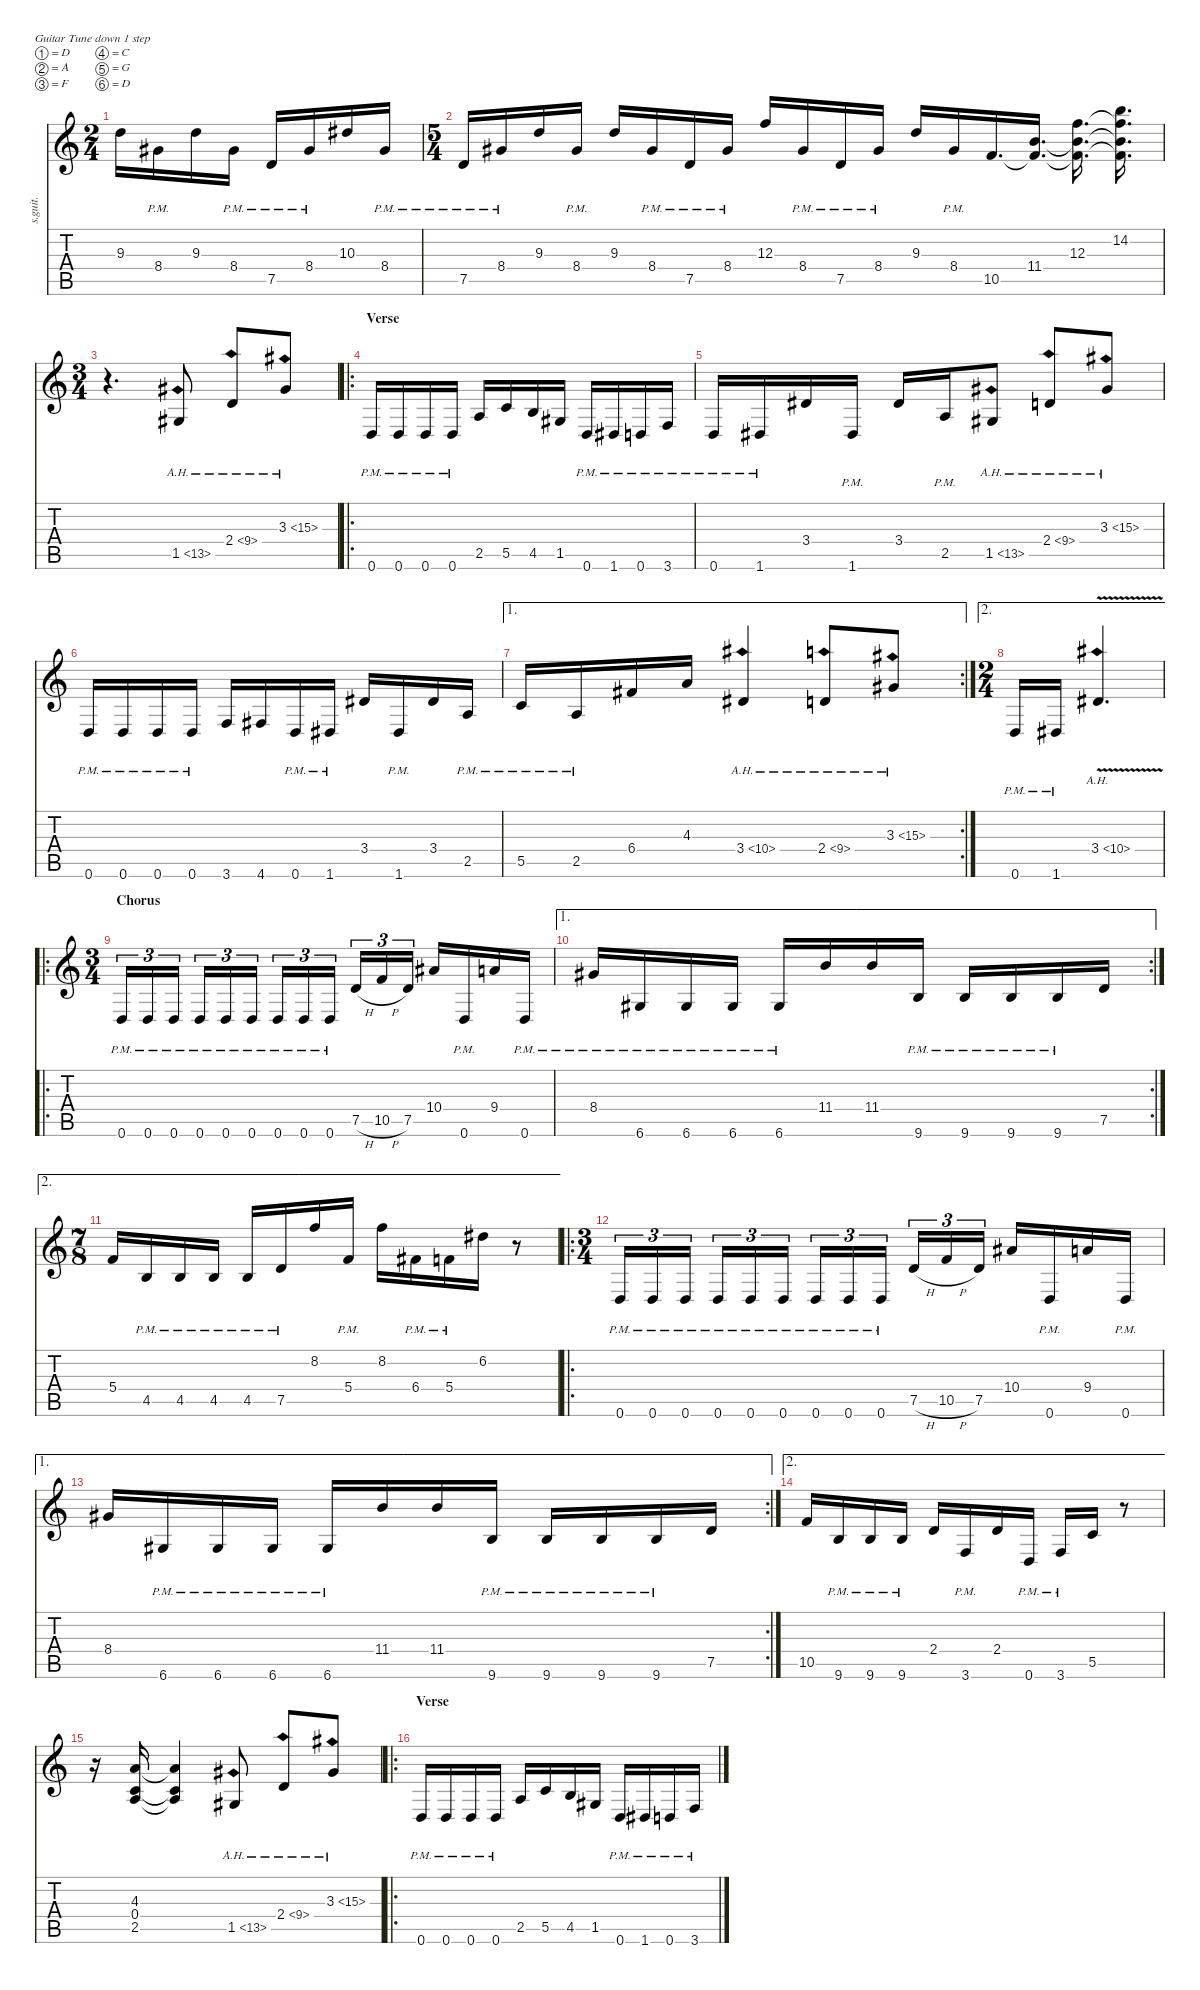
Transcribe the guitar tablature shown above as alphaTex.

\defaultSystemsLayout 4
\hideDynamics
\bracketExtendMode nobrackets
\track ("Christian Muenzner" "s.guit.") {instrument distortionguitar}
\staff {score tabs}
\tuning (D4 A3 F3 C3 G2 D2)
\ts (2 4)
\beaming (8 2 2 2 2)
\tempo (112 hide)
\clef g2
\ks c
9.3.16{lyrics (0 "") lyrics (1 "") lyrics (2 "") lyrics (3 "") lyrics (4 "") dy f} 8.4{pm acc #}.16{lyrics (0 "") lyrics (1 "") lyrics (2 "") lyrics (3 "") lyrics (4 "")} 9.3.16{lyrics (0 "") lyrics (1 "") lyrics (2 "") lyrics (3 "") lyrics (4 "")} 8.4{pm acc #}.16{lyrics (0 "") lyrics (1 "") lyrics (2 "") lyrics (3 "") lyrics (4 "")} 7.5{pm}.16{lyrics (0 "") lyrics (1 "") lyrics (2 "") lyrics (3 "") lyrics (4 "")} 8.4{pm acc #}.16{lyrics (0 "") lyrics (1 "") lyrics (2 "") lyrics (3 "") lyrics (4 "")} 10.3{acc #}.16{lyrics (0 "") lyrics (1 "") lyrics (2 "") lyrics (3 "") lyrics (4 "")} 8.4{pm acc #}.16{lyrics (0 "") lyrics (1 "") lyrics (2 "") lyrics (3 "") lyrics (4 "")} |
\ts (5 4)
\beaming (8 2 2 2 2)
7.5{pm}.16{lyrics (0 "") lyrics (1 "") lyrics (2 "") lyrics (3 "") lyrics (4 "")} 8.4{pm acc #}.16{lyrics (0 "") lyrics (1 "") lyrics (2 "") lyrics (3 "") lyrics (4 "")} 9.3.16{lyrics (0 "") lyrics (1 "") lyrics (2 "") lyrics (3 "") lyrics (4 "")} 8.4{pm acc #}.16{lyrics (0 "") lyrics (1 "") lyrics (2 "") lyrics (3 "") lyrics (4 "")} 9.3.16{lyrics (0 "") lyrics (1 "") lyrics (2 "") lyrics (3 "") lyrics (4 "")} 8.4{pm acc #}.16{lyrics (0 "") lyrics (1 "") lyrics (2 "") lyrics (3 "") lyrics (4 "")} 7.5{pm}.16{lyrics (0 "") lyrics (1 "") lyrics (2 "") lyrics (3 "") lyrics (4 "")} 8.4{pm acc #}.16{lyrics (0 "") lyrics (1 "") lyrics (2 "") lyrics (3 "") lyrics (4 "")} 12.3.16{lyrics (0 "") lyrics (1 "") lyrics (2 "") lyrics (3 "") lyrics (4 "")} 8.4{pm acc #}.16{lyrics (0 "") lyrics (1 "") lyrics (2 "") lyrics (3 "") lyrics (4 "")} 7.5{pm}.16{lyrics (0 "") lyrics (1 "") lyrics (2 "") lyrics (3 "") lyrics (4 "")} 8.4{pm acc #}.16{lyrics (0 "") lyrics (1 "") lyrics (2 "") lyrics (3 "") lyrics (4 "")} 9.3.16{lyrics (0 "") lyrics (1 "") lyrics (2 "") lyrics (3 "") lyrics (4 "")} 8.4{pm acc #}.16{lyrics (0 "") lyrics (1 "") lyrics (2 "") lyrics (3 "") lyrics (4 "")} 10.5.16{d lyrics (0 "") lyrics (1 "") lyrics (2 "") lyrics (3 "") lyrics (4 "")} (11.4 10.5{t}).16{d lyrics (0 "") lyrics (1 "") lyrics (2 "") lyrics (3 "") lyrics (4 "")} (12.3 11.4{t} 10.5{t}).16{d lyrics (0 "") lyrics (1 "") lyrics (2 "") lyrics (3 "") lyrics (4 "")} (14.2 12.3{t} 11.4{t} 10.5{t}).16{d lyrics (0 "") lyrics (1 "") lyrics (2 "") lyrics (3 "") lyrics (4 "")} |
\ts (3 4)
\beaming (8 2 2 2 2)
r.4{d} 1.5{ah 12 acc #}.8{lyrics (0 "") lyrics (1 "") lyrics (2 "") lyrics (3 "") lyrics (4 "")} 2.4{ah 7}.8{lyrics (0 "") lyrics (1 "") lyrics (2 "") lyrics (3 "") lyrics (4 "")} 3.3{ah 12 acc #}.8{lyrics (0 "") lyrics (1 "") lyrics (2 "") lyrics (3 "") lyrics (4 "")} |
\ro
\section ("" "Verse")
0.6{pm}.16{lyrics (0 "") lyrics (1 "") lyrics (2 "") lyrics (3 "") lyrics (4 "")} 0.6{pm}.16{lyrics (0 "") lyrics (1 "") lyrics (2 "") lyrics (3 "") lyrics (4 "")} 0.6{pm}.16{lyrics (0 "") lyrics (1 "") lyrics (2 "") lyrics (3 "") lyrics (4 "")} 0.6{pm}.16{lyrics (0 "") lyrics (1 "") lyrics (2 "") lyrics (3 "") lyrics (4 "")} 2.5.16{lyrics (0 "") lyrics (1 "") lyrics (2 "") lyrics (3 "") lyrics (4 "")} 5.5.16{lyrics (0 "") lyrics (1 "") lyrics (2 "") lyrics (3 "") lyrics (4 "")} 4.5.16{lyrics (0 "") lyrics (1 "") lyrics (2 "") lyrics (3 "") lyrics (4 "")} 1.5{acc #}.16{lyrics (0 "") lyrics (1 "") lyrics (2 "") lyrics (3 "") lyrics (4 "")} 0.6{pm}.16{lyrics (0 "") lyrics (1 "") lyrics (2 "") lyrics (3 "") lyrics (4 "")} 1.6{pm acc #}.16{lyrics (0 "") lyrics (1 "") lyrics (2 "") lyrics (3 "") lyrics (4 "")} 0.6{pm}.16{lyrics (0 "") lyrics (1 "") lyrics (2 "") lyrics (3 "") lyrics (4 "")} 3.6{pm}.16{lyrics (0 "") lyrics (1 "") lyrics (2 "") lyrics (3 "") lyrics (4 "")} |
0.6{pm}.16{lyrics (0 "") lyrics (1 "") lyrics (2 "") lyrics (3 "") lyrics (4 "")} 1.6{pm acc #}.16{lyrics (0 "") lyrics (1 "") lyrics (2 "") lyrics (3 "") lyrics (4 "")} 3.4{acc #}.16{lyrics (0 "") lyrics (1 "") lyrics (2 "") lyrics (3 "") lyrics (4 "")} 1.6{pm acc #}.16{lyrics (0 "") lyrics (1 "") lyrics (2 "") lyrics (3 "") lyrics (4 "")} 3.4{acc #}.16{lyrics (0 "") lyrics (1 "") lyrics (2 "") lyrics (3 "") lyrics (4 "")} 2.5{pm}.16{lyrics (0 "") lyrics (1 "") lyrics (2 "") lyrics (3 "") lyrics (4 "")} 1.5{ah 12 acc #}.8{lyrics (0 "") lyrics (1 "") lyrics (2 "") lyrics (3 "") lyrics (4 "")} 2.4{ah 7}.8{lyrics (0 "") lyrics (1 "") lyrics (2 "") lyrics (3 "") lyrics (4 "")} 3.3{ah 12 acc #}.8{lyrics (0 "") lyrics (1 "") lyrics (2 "") lyrics (3 "") lyrics (4 "")} |
0.6{pm}.16{lyrics (0 "") lyrics (1 "") lyrics (2 "") lyrics (3 "") lyrics (4 "")} 0.6{pm}.16{lyrics (0 "") lyrics (1 "") lyrics (2 "") lyrics (3 "") lyrics (4 "")} 0.6{pm}.16{lyrics (0 "") lyrics (1 "") lyrics (2 "") lyrics (3 "") lyrics (4 "")} 0.6{pm}.16{lyrics (0 "") lyrics (1 "") lyrics (2 "") lyrics (3 "") lyrics (4 "")} 3.6.16{lyrics (0 "") lyrics (1 "") lyrics (2 "") lyrics (3 "") lyrics (4 "")} 4.6{acc #}.16{lyrics (0 "") lyrics (1 "") lyrics (2 "") lyrics (3 "") lyrics (4 "")} 0.6{pm}.16{lyrics (0 "") lyrics (1 "") lyrics (2 "") lyrics (3 "") lyrics (4 "")} 1.6{pm acc #}.16{lyrics (0 "") lyrics (1 "") lyrics (2 "") lyrics (3 "") lyrics (4 "")} 3.4{acc #}.16{lyrics (0 "") lyrics (1 "") lyrics (2 "") lyrics (3 "") lyrics (4 "")} 1.6{pm acc #}.16{lyrics (0 "") lyrics (1 "") lyrics (2 "") lyrics (3 "") lyrics (4 "")} 3.4{acc #}.16{lyrics (0 "") lyrics (1 "") lyrics (2 "") lyrics (3 "") lyrics (4 "")} 2.5{pm}.16{lyrics (0 "") lyrics (1 "") lyrics (2 "") lyrics (3 "") lyrics (4 "")} |
\ae 1
\rc 2
5.5{pm}.16{lyrics (0 "") lyrics (1 "") lyrics (2 "") lyrics (3 "") lyrics (4 "")} 2.5{pm}.16{lyrics (0 "") lyrics (1 "") lyrics (2 "") lyrics (3 "") lyrics (4 "")} 6.4{acc #}.16{lyrics (0 "") lyrics (1 "") lyrics (2 "") lyrics (3 "") lyrics (4 "")} 4.3.16{lyrics (0 "") lyrics (1 "") lyrics (2 "") lyrics (3 "") lyrics (4 "")} 3.4{ah 7 acc #}.4{lyrics (0 "") lyrics (1 "") lyrics (2 "") lyrics (3 "") lyrics (4 "")} 2.4{ah 7}.8{lyrics (0 "") lyrics (1 "") lyrics (2 "") lyrics (3 "") lyrics (4 "")} 3.3{ah 12 acc #}.8{lyrics (0 "") lyrics (1 "") lyrics (2 "") lyrics (3 "") lyrics (4 "")} |
\ae 2
\ts (2 4)
\beaming (8 2 2 2 2)
0.6{pm}.16{lyrics (0 "") lyrics (1 "") lyrics (2 "") lyrics (3 "") lyrics (4 "")} 1.6{pm acc #}.16{lyrics (0 "") lyrics (1 "") lyrics (2 "") lyrics (3 "") lyrics (4 "")} 3.4{ah 7 v acc #}.4{d lyrics (0 "") lyrics (1 "") lyrics (2 "") lyrics (3 "") lyrics (4 "")} |
\ro
\ts (3 4)
\beaming (8 2 2 2 2)
\section ("" "Chorus")
0.6{pm}.16{tu (3 2) lyrics (0 "") lyrics (1 "") lyrics (2 "") lyrics (3 "") lyrics (4 "")} 0.6{pm}.16{tu (3 2) lyrics (0 "") lyrics (1 "") lyrics (2 "") lyrics (3 "") lyrics (4 "")} 0.6{pm}.16{tu (3 2) lyrics (0 "") lyrics (1 "") lyrics (2 "") lyrics (3 "") lyrics (4 "")} 0.6{pm}.16{tu (3 2) lyrics (0 "") lyrics (1 "") lyrics (2 "") lyrics (3 "") lyrics (4 "")} 0.6{pm}.16{tu (3 2) lyrics (0 "") lyrics (1 "") lyrics (2 "") lyrics (3 "") lyrics (4 "")} 0.6{pm}.16{tu (3 2) lyrics (0 "") lyrics (1 "") lyrics (2 "") lyrics (3 "") lyrics (4 "")} 0.6{pm}.16{tu (3 2) lyrics (0 "") lyrics (1 "") lyrics (2 "") lyrics (3 "") lyrics (4 "")} 0.6{pm}.16{tu (3 2) lyrics (0 "") lyrics (1 "") lyrics (2 "") lyrics (3 "") lyrics (4 "")} 0.6{pm}.16{tu (3 2) lyrics (0 "") lyrics (1 "") lyrics (2 "") lyrics (3 "") lyrics (4 "")} 7.5{h}.16{tu (3 2) lyrics (0 "") lyrics (1 "") lyrics (2 "") lyrics (3 "") lyrics (4 "")} 10.5{h}.16{tu (3 2) lyrics (0 "") lyrics (1 "") lyrics (2 "") lyrics (3 "") lyrics (4 "")} 7.5.16{tu (3 2) lyrics (0 "") lyrics (1 "") lyrics (2 "") lyrics (3 "") lyrics (4 "")} 10.4{acc #}.16{lyrics (0 "") lyrics (1 "") lyrics (2 "") lyrics (3 "") lyrics (4 "")} 0.6{pm}.16{lyrics (0 "") lyrics (1 "") lyrics (2 "") lyrics (3 "") lyrics (4 "")} 9.4.16{lyrics (0 "") lyrics (1 "") lyrics (2 "") lyrics (3 "") lyrics (4 "")} 0.6{pm}.16{lyrics (0 "") lyrics (1 "") lyrics (2 "") lyrics (3 "") lyrics (4 "")} |
\ae 1
\rc 2
8.4{pm acc #}.16{lyrics (0 "") lyrics (1 "") lyrics (2 "") lyrics (3 "") lyrics (4 "")} 6.6{pm acc #}.16{lyrics (0 "") lyrics (1 "") lyrics (2 "") lyrics (3 "") lyrics (4 "")} 6.6{pm acc #}.16{lyrics (0 "") lyrics (1 "") lyrics (2 "") lyrics (3 "") lyrics (4 "")} 6.6{pm acc #}.16{lyrics (0 "") lyrics (1 "") lyrics (2 "") lyrics (3 "") lyrics (4 "")} 6.6{pm acc #}.16{lyrics (0 "") lyrics (1 "") lyrics (2 "") lyrics (3 "") lyrics (4 "")} 11.4.16{lyrics (0 "") lyrics (1 "") lyrics (2 "") lyrics (3 "") lyrics (4 "")} 11.4.16{lyrics (0 "") lyrics (1 "") lyrics (2 "") lyrics (3 "") lyrics (4 "")} 9.6{pm}.16{lyrics (0 "") lyrics (1 "") lyrics (2 "") lyrics (3 "") lyrics (4 "")} 9.6{pm}.16{lyrics (0 "") lyrics (1 "") lyrics (2 "") lyrics (3 "") lyrics (4 "")} 9.6{pm}.16{lyrics (0 "") lyrics (1 "") lyrics (2 "") lyrics (3 "") lyrics (4 "")} 9.6{pm}.16{lyrics (0 "") lyrics (1 "") lyrics (2 "") lyrics (3 "") lyrics (4 "")} 7.5.16{lyrics (0 "") lyrics (1 "") lyrics (2 "") lyrics (3 "") lyrics (4 "")} |
\ae 2
\ts (7 8)
\beaming (8 2 2 2 2)
5.4.16{lyrics (0 "") lyrics (1 "") lyrics (2 "") lyrics (3 "") lyrics (4 "")} 4.5{pm}.16{lyrics (0 "") lyrics (1 "") lyrics (2 "") lyrics (3 "") lyrics (4 "")} 4.5{pm}.16{lyrics (0 "") lyrics (1 "") lyrics (2 "") lyrics (3 "") lyrics (4 "")} 4.5{pm}.16{lyrics (0 "") lyrics (1 "") lyrics (2 "") lyrics (3 "") lyrics (4 "")} 4.5{pm}.16{lyrics (0 "") lyrics (1 "") lyrics (2 "") lyrics (3 "") lyrics (4 "")} 7.5{pm}.16{lyrics (0 "") lyrics (1 "") lyrics (2 "") lyrics (3 "") lyrics (4 "")} 8.2.16{lyrics (0 "") lyrics (1 "") lyrics (2 "") lyrics (3 "") lyrics (4 "")} 5.4{pm}.16{lyrics (0 "") lyrics (1 "") lyrics (2 "") lyrics (3 "") lyrics (4 "")} 8.2.16{lyrics (0 "") lyrics (1 "") lyrics (2 "") lyrics (3 "") lyrics (4 "")} 6.4{pm acc #}.16{lyrics (0 "") lyrics (1 "") lyrics (2 "") lyrics (3 "") lyrics (4 "")} 5.4{pm}.16{lyrics (0 "") lyrics (1 "") lyrics (2 "") lyrics (3 "") lyrics (4 "")} 6.2{acc #}.16{lyrics (0 "") lyrics (1 "") lyrics (2 "") lyrics (3 "") lyrics (4 "")} r.8 |
\ro
\ts (3 4)
\beaming (8 2 2 2 2)
0.6{pm}.16{tu (3 2) lyrics (0 "") lyrics (1 "") lyrics (2 "") lyrics (3 "") lyrics (4 "")} 0.6{pm}.16{tu (3 2) lyrics (0 "") lyrics (1 "") lyrics (2 "") lyrics (3 "") lyrics (4 "")} 0.6{pm}.16{tu (3 2) lyrics (0 "") lyrics (1 "") lyrics (2 "") lyrics (3 "") lyrics (4 "")} 0.6{pm}.16{tu (3 2) lyrics (0 "") lyrics (1 "") lyrics (2 "") lyrics (3 "") lyrics (4 "")} 0.6{pm}.16{tu (3 2) lyrics (0 "") lyrics (1 "") lyrics (2 "") lyrics (3 "") lyrics (4 "")} 0.6{pm}.16{tu (3 2) lyrics (0 "") lyrics (1 "") lyrics (2 "") lyrics (3 "") lyrics (4 "")} 0.6{pm}.16{tu (3 2) lyrics (0 "") lyrics (1 "") lyrics (2 "") lyrics (3 "") lyrics (4 "")} 0.6{pm}.16{tu (3 2) lyrics (0 "") lyrics (1 "") lyrics (2 "") lyrics (3 "") lyrics (4 "")} 0.6{pm}.16{tu (3 2) lyrics (0 "") lyrics (1 "") lyrics (2 "") lyrics (3 "") lyrics (4 "")} 7.5{h}.16{tu (3 2) lyrics (0 "") lyrics (1 "") lyrics (2 "") lyrics (3 "") lyrics (4 "")} 10.5{h}.16{tu (3 2) lyrics (0 "") lyrics (1 "") lyrics (2 "") lyrics (3 "") lyrics (4 "")} 7.5.16{tu (3 2) lyrics (0 "") lyrics (1 "") lyrics (2 "") lyrics (3 "") lyrics (4 "")} 10.4{acc #}.16{lyrics (0 "") lyrics (1 "") lyrics (2 "") lyrics (3 "") lyrics (4 "")} 0.6{pm}.16{lyrics (0 "") lyrics (1 "") lyrics (2 "") lyrics (3 "") lyrics (4 "")} 9.4.16{lyrics (0 "") lyrics (1 "") lyrics (2 "") lyrics (3 "") lyrics (4 "")} 0.6{pm}.16{lyrics (0 "") lyrics (1 "") lyrics (2 "") lyrics (3 "") lyrics (4 "")} |
\ae 1
\rc 2
8.4{acc #}.16{lyrics (0 "") lyrics (1 "") lyrics (2 "") lyrics (3 "") lyrics (4 "")} 6.6{pm acc #}.16{lyrics (0 "") lyrics (1 "") lyrics (2 "") lyrics (3 "") lyrics (4 "")} 6.6{pm acc #}.16{lyrics (0 "") lyrics (1 "") lyrics (2 "") lyrics (3 "") lyrics (4 "")} 6.6{pm acc #}.16{lyrics (0 "") lyrics (1 "") lyrics (2 "") lyrics (3 "") lyrics (4 "")} 6.6{pm acc #}.16{lyrics (0 "") lyrics (1 "") lyrics (2 "") lyrics (3 "") lyrics (4 "")} 11.4.16{lyrics (0 "") lyrics (1 "") lyrics (2 "") lyrics (3 "") lyrics (4 "")} 11.4.16{lyrics (0 "") lyrics (1 "") lyrics (2 "") lyrics (3 "") lyrics (4 "")} 9.6{pm}.16{lyrics (0 "") lyrics (1 "") lyrics (2 "") lyrics (3 "") lyrics (4 "")} 9.6{pm}.16{lyrics (0 "") lyrics (1 "") lyrics (2 "") lyrics (3 "") lyrics (4 "")} 9.6{pm}.16{lyrics (0 "") lyrics (1 "") lyrics (2 "") lyrics (3 "") lyrics (4 "")} 9.6{pm}.16{lyrics (0 "") lyrics (1 "") lyrics (2 "") lyrics (3 "") lyrics (4 "")} 7.5.16{lyrics (0 "") lyrics (1 "") lyrics (2 "") lyrics (3 "") lyrics (4 "")} |
\ae 2
10.5.16{lyrics (0 "") lyrics (1 "") lyrics (2 "") lyrics (3 "") lyrics (4 "")} 9.6{pm}.16{lyrics (0 "") lyrics (1 "") lyrics (2 "") lyrics (3 "") lyrics (4 "")} 9.6{pm}.16{lyrics (0 "") lyrics (1 "") lyrics (2 "") lyrics (3 "") lyrics (4 "")} 9.6{pm}.16{lyrics (0 "") lyrics (1 "") lyrics (2 "") lyrics (3 "") lyrics (4 "")} 2.4.16{lyrics (0 "") lyrics (1 "") lyrics (2 "") lyrics (3 "") lyrics (4 "")} 3.6{pm}.16{lyrics (0 "") lyrics (1 "") lyrics (2 "") lyrics (3 "") lyrics (4 "")} 2.4.16{lyrics (0 "") lyrics (1 "") lyrics (2 "") lyrics (3 "") lyrics (4 "")} 0.6{pm}.16{lyrics (0 "") lyrics (1 "") lyrics (2 "") lyrics (3 "") lyrics (4 "")} 3.6{pm}.16{lyrics (0 "") lyrics (1 "") lyrics (2 "") lyrics (3 "") lyrics (4 "")} 5.5.16{lyrics (0 "") lyrics (1 "") lyrics (2 "") lyrics (3 "") lyrics (4 "")} r.8 |
r.16 (4.3 0.4 2.5).16{lyrics (0 "") lyrics (1 "") lyrics (2 "") lyrics (3 "") lyrics (4 "") dy mf} (4.3{t} 0.4{t} 2.5{t}).4{lyrics (0 "") lyrics (1 "") lyrics (2 "") lyrics (3 "") lyrics (4 "") dy f} 1.5{ah 12 acc #}.8{lyrics (0 "") lyrics (1 "") lyrics (2 "") lyrics (3 "") lyrics (4 "")} 2.4{ah 7}.8{lyrics (0 "") lyrics (1 "") lyrics (2 "") lyrics (3 "") lyrics (4 "")} 3.3{ah 12 acc #}.8{lyrics (0 "") lyrics (1 "") lyrics (2 "") lyrics (3 "") lyrics (4 "")} |
\ro
\section ("" "Verse")
0.6{pm}.16{lyrics (0 "") lyrics (1 "") lyrics (2 "") lyrics (3 "") lyrics (4 "")} 0.6{pm}.16{lyrics (0 "") lyrics (1 "") lyrics (2 "") lyrics (3 "") lyrics (4 "")} 0.6{pm}.16{lyrics (0 "") lyrics (1 "") lyrics (2 "") lyrics (3 "") lyrics (4 "")} 0.6{pm}.16{lyrics (0 "") lyrics (1 "") lyrics (2 "") lyrics (3 "") lyrics (4 "")} 2.5.16{lyrics (0 "") lyrics (1 "") lyrics (2 "") lyrics (3 "") lyrics (4 "")} 5.5.16{lyrics (0 "") lyrics (1 "") lyrics (2 "") lyrics (3 "") lyrics (4 "")} 4.5.16{lyrics (0 "") lyrics (1 "") lyrics (2 "") lyrics (3 "") lyrics (4 "")} 1.5{acc #}.16{lyrics (0 "") lyrics (1 "") lyrics (2 "") lyrics (3 "") lyrics (4 "")} 0.6{pm}.16{lyrics (0 "") lyrics (1 "") lyrics (2 "") lyrics (3 "") lyrics (4 "")} 1.6{pm acc #}.16{lyrics (0 "") lyrics (1 "") lyrics (2 "") lyrics (3 "") lyrics (4 "")} 0.6{pm}.16{lyrics (0 "") lyrics (1 "") lyrics (2 "") lyrics (3 "") lyrics (4 "")} 3.6{pm}.16{lyrics (0 "") lyrics (1 "") lyrics (2 "") lyrics (3 "") lyrics (4 "")}
